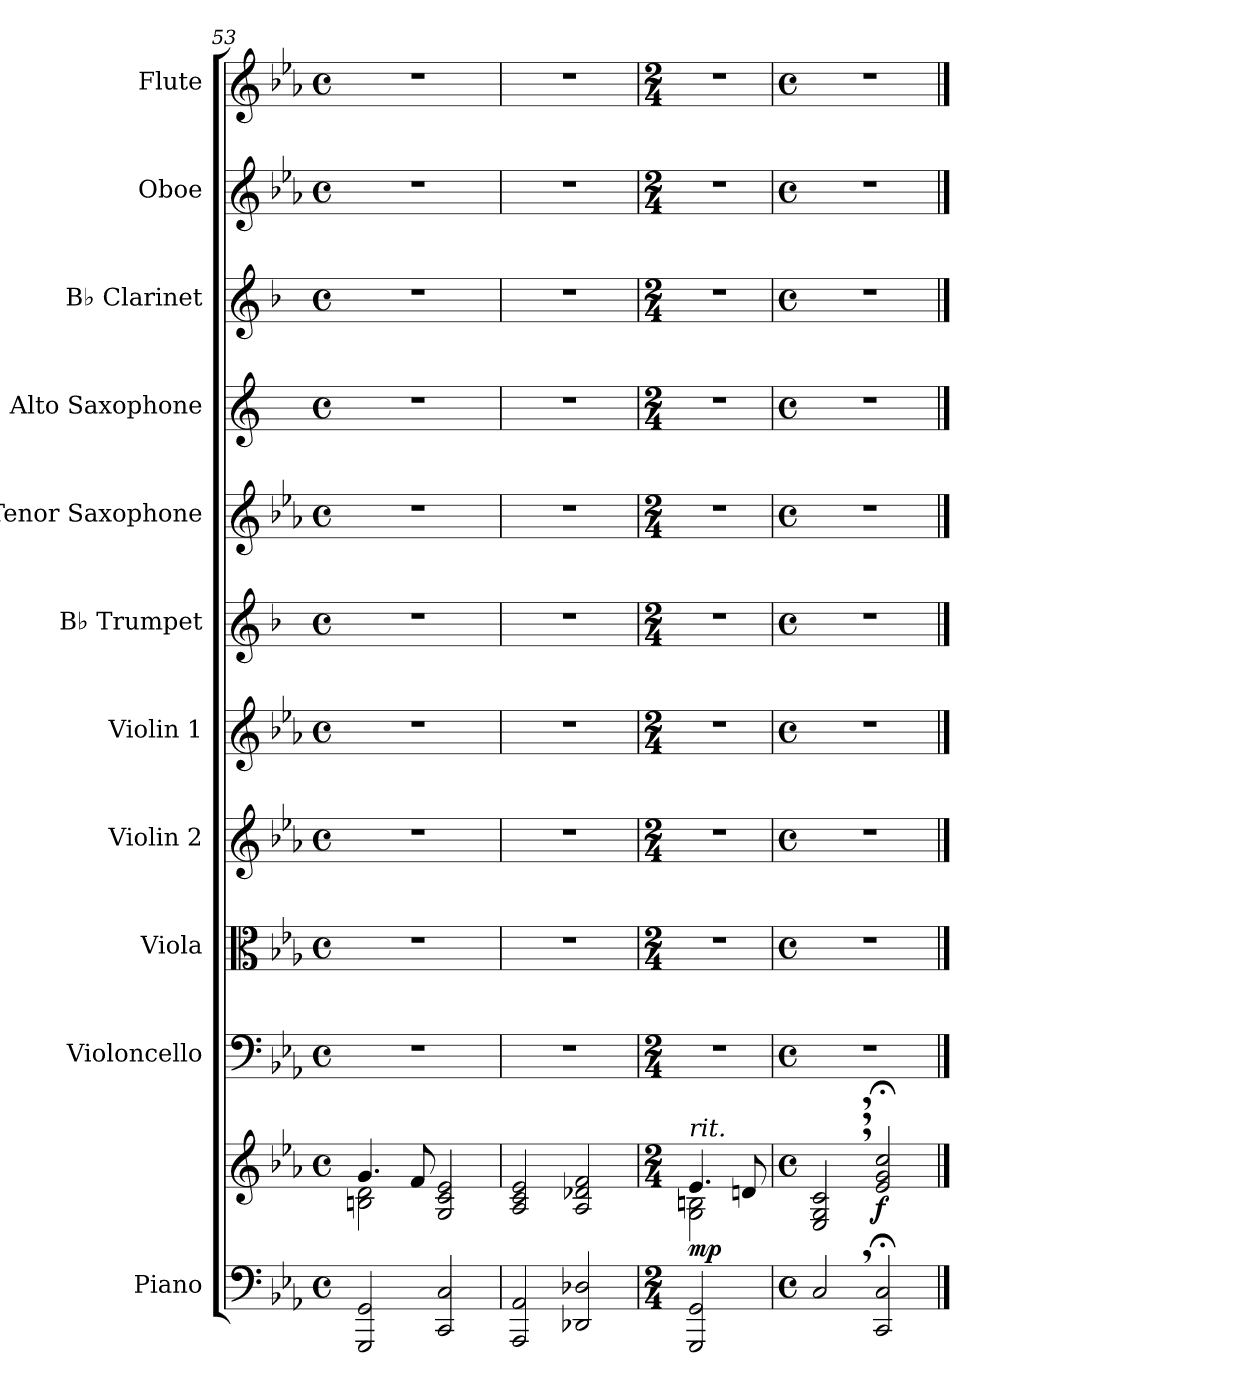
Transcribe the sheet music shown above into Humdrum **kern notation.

**kern	**kern	**dynam	**kern	**kern	**kern	**kern	**kern	**kern	**kern	**kern	**kern	**kern
*part11	*part11	*part11	*part10	*part9	*part8	*part7	*part6	*part5	*part4	*part3	*part2	*part1
*staff12	*staff11	*staff11/12	*staff10	*staff9	*staff8	*staff7	*staff6	*staff5	*staff4	*staff3	*staff2	*staff1
*I"Piano	*	*	*I"Violoncello	*I"Viola	*I"Violin 2	*I"Violin 1	*I"B♭ Trumpet	*I"Tenor Saxophone	*I"Alto Saxophone	*I"B♭ Clarinet	*I"Oboe	*I"Flute
*I'Pno.	*	*	*I'Vc.	*I'Vla.	*I'Vln. 2	*I'Vln. 1	*I'B♭ Tpt.	*I'T. Sax.	*I'A. Sax.	*I'B♭ Cl.	*I'Ob.	*I'Fl.
*clefF4	*clefG2	*	*clefF4	*clefC3	*clefG2	*clefG2	*clefG2	*clefG2	*clefG2	*clefG2	*clefG2	*clefG2
*	*	*	*	*	*	*	*ITrd1c2	*ITrd8c14	*ITrd5c9	*ITrd1c2	*	*
*k[b-e-a-]	*k[b-e-a-]	*	*k[b-e-a-]	*k[b-e-a-]	*k[b-e-a-]	*k[b-e-a-]	*k[b-e-a-]	*k[b-e-a-]	*k[b-e-a-]	*k[b-e-a-]	*k[b-e-a-]	*k[b-e-a-]
*M4/4	*M4/4	*	*M4/4	*M4/4	*M4/4	*M4/4	*M4/4	*M4/4	*M4/4	*M4/4	*M4/4	*M4/4
*met(c)	*met(c)	*	*met(c)	*met(c)	*met(c)	*met(c)	*met(c)	*met(c)	*met(c)	*met(c)	*met(c)	*met(c)
=53	=53	=53	=53	=53	=53	=53	=53	=53	=53	=53	=53	=53
*	*^	*	*	*	*	*	*	*	*	*	*	*
2GGG/ 2GG/	4.g/	2Bn\ 2d\	.	1r	1r	1r	1r	1r	1r	1r	1r	1r	1r
.	8f/	.	.	.	.	.	.	.	.	.	.	.	.
2CC/ 2C/	2G/ 2c/ 2e-/	2ryy	.	.	.	.	.	.	.	.	.	.	.
*	*v	*v	*	*	*	*	*	*	*	*	*	*	*
=54	=54	=54	=54	=54	=54	=54	=54	=54	=54	=54	=54	=54
2AAA-/ 2AA-/	2A-/ 2c/ 2e-/	.	1r	1r	1r	1r	1r	1r	1r	1r	1r	1r
2DD-X/ 2D-X/	2A-/ 2d-X/ 2f/	.	.	.	.	.	.	.	.	.	.	.
=55	=55	=55	=55	=55	=55	=55	=55	=55	=55	=55	=55	=55
*M2/4	*M2/4	*	*M2/4	*M2/4	*M2/4	*M2/4	*M2/4	*M2/4	*M2/4	*M2/4	*M2/4	*M2/4
*	*	*	*	*	*	*	*	*	*	*	*	*MM44
*	*^	*	*	*	*	*	*	*	*	*	*	*
!	!LO:TX:a:i:t=rit.	!	!	!	!	!	!	!	!	!	!	!	!
!	!	!	!LO:DY:a=2	!	!	!	!	!	!	!	!	!	!
2GGG/ 2GG/	4.e-/	2G\ 2Bn\	mp	2r	2r	2r	2r	2r	2r	2r	2r	2r	2r
.	8dn/	.	.	.	.	.	.	.	.	.	.	.	.
*	*v	*v	*	*	*	*	*	*	*	*	*	*	*
=56	=56	=56	=56	=56	=56	=56	=56	=56	=56	=56	=56	=56
*M4/4	*M4/4	*	*M4/4	*M4/4	*M4/4	*M4/4	*M4/4	*M4/4	*M4/4	*M4/4	*M4/4	*M4/4
*met(c)	*met(c)	*	*met(c)	*met(c)	*met(c)	*met(c)	*met(c)	*met(c)	*met(c)	*met(c)	*met(c)	*met(c)
*	*	*	*	*	*	*	*	*	*	*	*	*MM32
2C,/	2E-/, 2G/, 2c/,	.	1r	1r	1r	1r	1r	1r	1r	1r	1r	1r
!	!	!LO:DY:b	!	!	!	!	!	!	!	!	!	!
2CC/;< 2C/;<	2e-/;< 2g/;< 2cc/;<	f	.	.	.	.	.	.	.	.	.	.
==	==	==	==	==	==	==	==	==	==	==	==	==
*-	*-	*-	*-	*-	*-	*-	*-	*-	*-	*-	*-	*-
